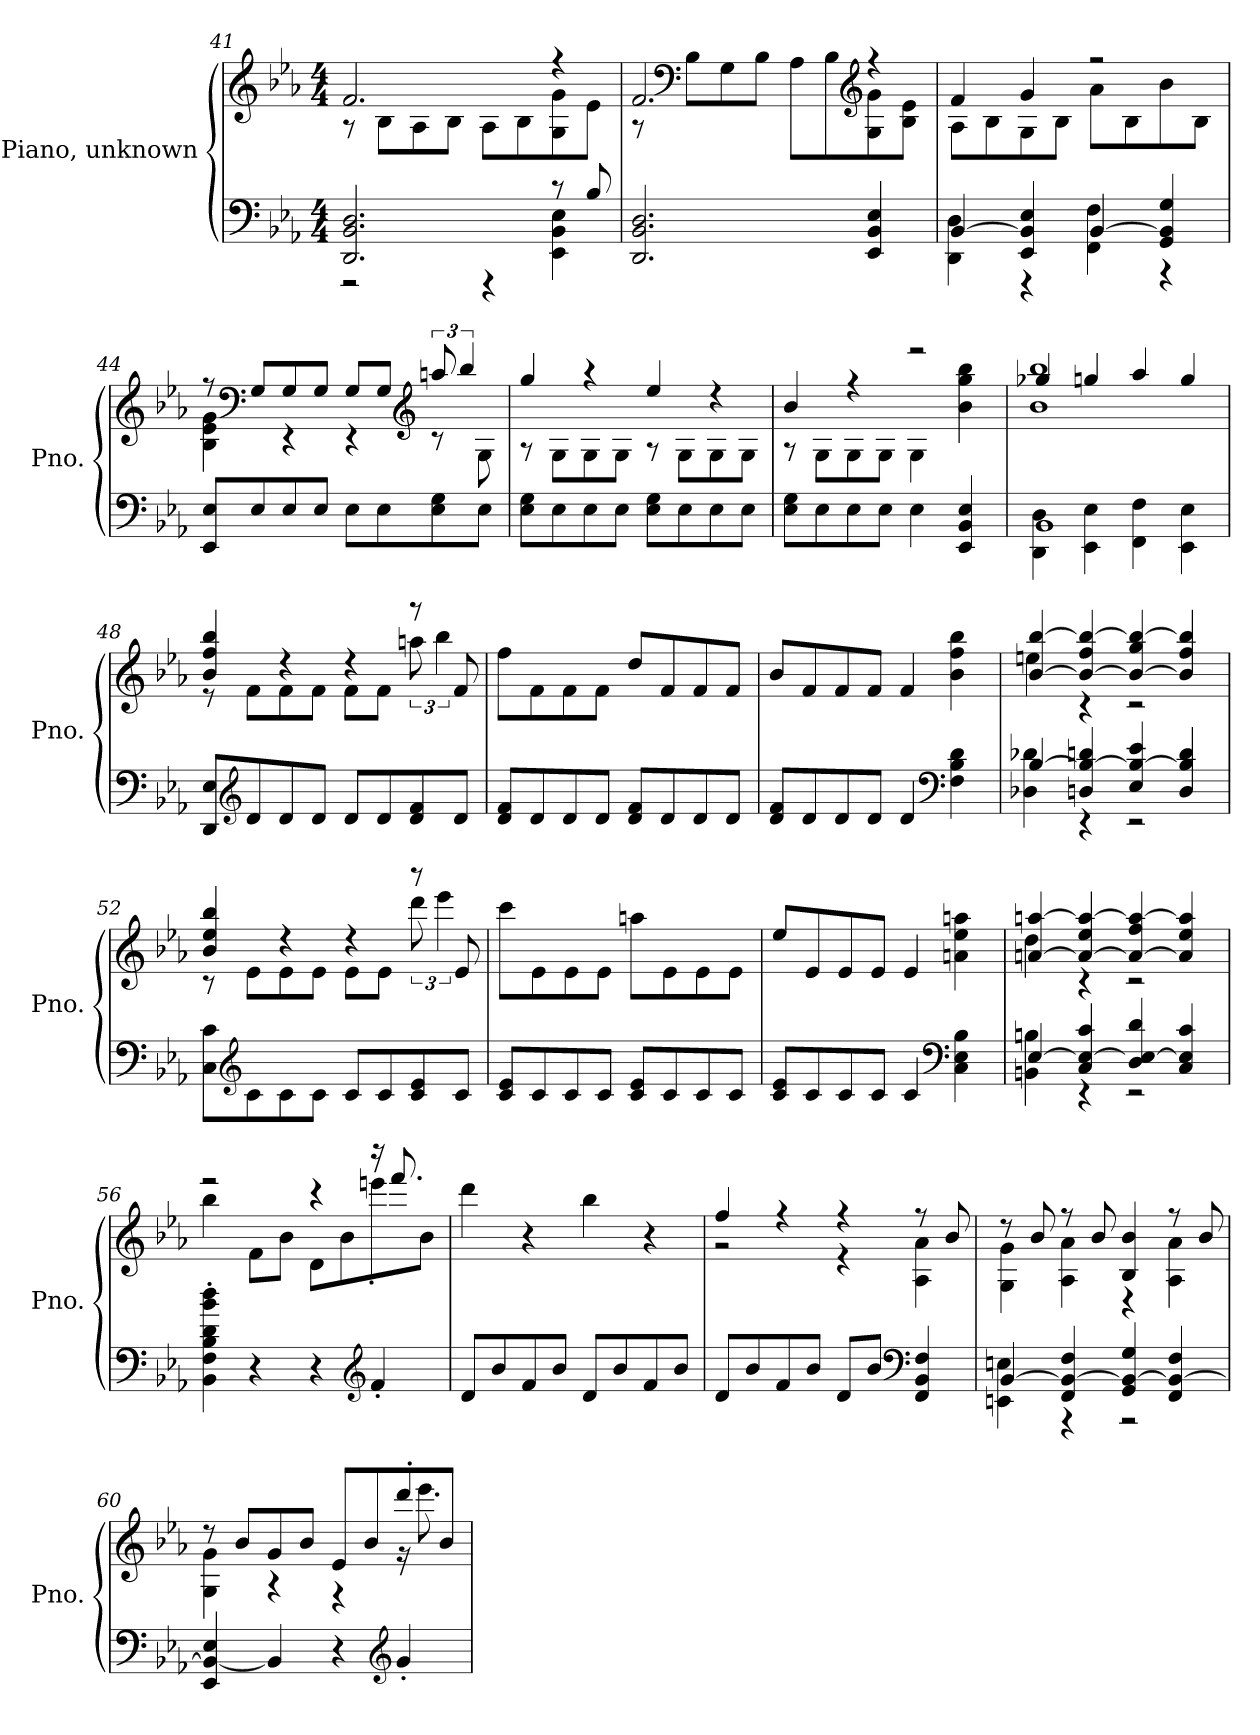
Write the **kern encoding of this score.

**kern	**kern
*part1	*part1
*staff2	*staff1
*I"Piano, unknown	*
*I'Pno.	*
*clefF4	*clefG2
*k[b-e-a-]	*k[b-e-a-]
*M4/4	*M4/4
=41	=41
*^	*^
2.DD/ 2.BB-/ 2.D/	2r	2.f/	8r
.	.	.	8B-\L
.	.	.	8A-\
.	.	.	8B-\J
.	4r	.	8A-\L
.	.	.	8B-\
8r	4EE-\ 4BB-\ 4E-\	4r	8G\ 8g\
8B-/	.	.	8e-\J
*v	*v	*	*
!!LO:LB:g=z	!!
=42	=42	=42
2.DD/ 2.BB-/ 2.D/	2.f/	8r
*	*clefF4	*
.	.	8B-\L
.	.	8G\
.	.	8B-\J
.	.	8A-\L
.	.	8B-\
*	*clefG2	*
4EE-/ 4BB-/ 4E-/	4r	8G\ 8g\
.	.	8B-\ 8e-\J
=43	=43	=43
*^	*	*
[4BB-/	4DD\ 4D\	4f/	8A-\L
.	.	.	8B-\
4EE-/ 4BB-/] 4E-/	4r	4g/	8G\
.	.	.	8B-\J
[4BB-/	4FF\ 4F\	2r	8a-\L
.	.	.	8B-\
4GG/ 4BB-/] 4G/	4r	.	8b-\
.	.	.	8B-\J
*v	*v	*	*
=44	=44	=44
8EE-/ 8E-/L	8r	4B-\ 4e-\ 4g\
*	*clefF4	*
8E-/	8G/L	.
8E-/	8G/	4r
8E-/J	8G/J	.
8E-\L	8G/L	4r
8E-\	8G/J	.
*	*clefG2	*
8E-\ 8G\	12aan/	8r
.	6bb-/	.
8E-\J	.	8G\
!!LO:LB:g=z	!!
=45	=45	=45
8E-\ 8G\L	4gg/	8r
8E-\	.	8G\L
8E-\	4r	8G\
8E-\J	.	8G\J
8E-\ 8G\L	4ee-/	8r
8E-\	.	8G\L
8E-\	4r	8G\
8E-\J	.	8G\J
=46	=46	=46
8E-\ 8G\L	4b-/	8r
8E-\	.	8G\L
8E-\	4r	8G\
8E-\J	.	8G\J
4E-\	2r	4G\
4EE-/ 4BB-/ 4E-/	.	4b-\ 4gg\ 4bb-\
=47	=47	=47
*^	*	*
1BB-	4DD\ 4D\	4gg-X/	1b- 1bb-
.	4EE-\ 4E-\	4ggn/	.
.	4FF\ 4F\	4aa-/	.
.	4EE-\ 4E-\	4gg/	.
*v	*v	*	*
=48	=48	=48
8DD/ 8E-/L	4b-/ 4ff/ 4bb-/	8r
*clefG2	*	*
8d/	.	8f\L
8d/	4r	8f\
8d/J	.	8f\J
8d/L	4r	8f\L
8d/	.	8f\J
8d/ 8f/	8r	12aan\
.	.	6bb-\
8d/J	8f/	.
*	*v	*v
!!LO:LB:g=z
=49	=49
8d/ 8f/L	8ff\L
8d/	8f\
8d/	8f\
8d/J	8f\J
8d/ 8f/L	8dd/L
8d/	8f/
8d/	8f/
8d/J	8f/J
=50	=50
8d/ 8f/L	8b-/L
8d/	8f/
8d/	8f/
8d/J	8f/J
4d/	4f/
*clefF4	*
4F\ 4B-\ 4d\	4b-\ 4ff\ 4bb-\
=51	=51
*^	*^
[4B-/	4D-X\ 4d-X\	[4b-/ [4bb-/	4een\
4Dn/ 4B-/_ 4dn/	4r	4b-/_ 4ff/ 4bb-/_	4r
4E-/ 4B-/_ 4e-/	2r	4b-/_ 4gg/ 4bb-/_	2r
4D/ 4B-/] 4d/	.	4b-/] 4ff/ 4bb-/]	.
*v	*v	*	*
=52	=52	=52
8C\ 8c\L	4b-/ 4ee-/ 4bb-/	8r
*clefG2	*	*
8c\	.	8e-\L
8c\	4r	8e-\
8c\J	.	8e-\J
8c/L	4r	8e-\L
8c/	.	8e-\J
8c/ 8e-/	8r	12ddd\
.	.	6eee-\
8c/J	8e-/	.
*	*v	*v
!!LO:PB:g=z
=53	=53
8c/ 8e-/L	8ccc\L
8c/	8e-\
8c/	8e-\
8c/J	8e-\J
8c/ 8e-/L	8aan\L
8c/	8e-\
8c/	8e-\
8c/J	8e-\J
=54	=54
8c/ 8e-/L	8ee-/L
8c/	8e-/
8c/	8e-/
8c/J	8e-/J
4c/	4e-/
*clefF4	*
4C\ 4E-\ 4B-\	4an\ 4ee-\ 4aan\
=55	=55
*^	*^
[4E-/	4BBn\ 4Bn\	[4an/ [4aan/	4dd\
4C/ 4E-/_ 4c/	4r	4a/_ 4ee-/ 4aa/_	4r
4D/ 4E-/_ 4d/	2r	4a/_ 4ff/ 4aa/_	2r
4C/ 4E-/] 4c/	.	4a/] 4ee-/ 4aa/]	.
*v	*v	*	*
=56	=56	=56
4BB-\' 4F\' 4B-\' 4d\' 4b-\' 4dd\'	2r	4bb-\
4r	.	8f\L
.	.	8b-\J
4r	4r	8d\L
.	.	8b-\
*clefG2	*	*
4f'/	16r	8eeen'\
.	8.fff/	.
.	.	8b-\J
*	*v	*v
!!LO:LB:g=z
=57	=57
8d/L	4ddd\
8b-/	.
8f/	4r
8b-/J	.
8d/L	4bb-\
8b-/	.
8f/	4r
8b-/J	.
=58	=58
*	*^
8d/L	4ff/	2r
8b-/	.	.
8f/	4r	.
8b-/J	.	.
8d/L	4r	4r
8b-/J	.	.
*clefF4	*	*
4FF/ 4BB-/ 4F/	8r	4A-\ 4a-\
.	8b-/	.
=59	=59	=59
*^	*	*
[4BB-/	4EEn\ 4En\	8r	4G\ 4g\
.	.	8b-/	.
4FF/ 4BB-/_ 4F/	4r	8r	4A-\ 4a-\
.	.	8b-/	.
4GG/ 4BB-/_ 4G/	2r	4B-/ 4b-/	4r
4FF/ 4BB-/_ 4F/	.	8r	4A-\ 4a-\
.	.	8b-/	.
*v	*v	*	*
=60	=60	=60
4EE-/ 4BB-/_ 4E-/	8r	4G\ 4g\
.	8b-/L	.
4BB-/]	8g/	4r
.	8b-/J	.
4r	8e-/L	4r
.	8b-/	.
*clefG2	*	*
4g'/	8ddd'/	16r
.	.	8.eee-\
.	8b-/J	.
*	*v	*v
=	=
*-	*-
